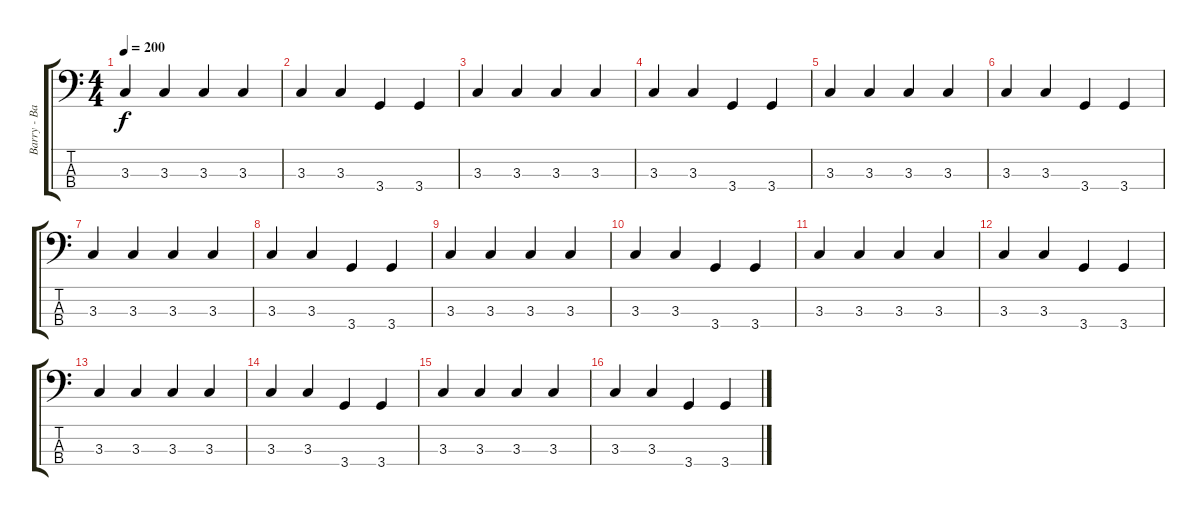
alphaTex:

\track ("Barry - Bass" "Barry - Ba") {instrument electricbassfinger}
\staff {score tabs}
\tuning (G2 D2 A1 E1) {hide}
\ts (4 4)
\tempo 200
\clef f4
\ks c
3.3.4{dy f} 3.3.4 3.3.4 3.3.4 |
3.3.4 3.3.4 3.4.4 3.4.4 |
3.3.4 3.3.4 3.3.4 3.3.4 |
3.3.4 3.3.4 3.4.4 3.4.4 |
3.3.4 3.3.4 3.3.4 3.3.4 |
3.3.4 3.3.4 3.4.4 3.4.4 |
3.3.4 3.3.4 3.3.4 3.3.4 |
3.3.4 3.3.4 3.4.4 3.4.4 |
3.3.4 3.3.4 3.3.4 3.3.4 |
3.3.4 3.3.4 3.4.4 3.4.4 |
3.3.4 3.3.4 3.3.4 3.3.4 |
3.3.4 3.3.4 3.4.4 3.4.4 |
3.3.4 3.3.4 3.3.4 3.3.4 |
3.3.4 3.3.4 3.4.4 3.4.4 |
3.3.4 3.3.4 3.3.4 3.3.4 |
3.3.4 3.3.4 3.4.4 3.4.4
